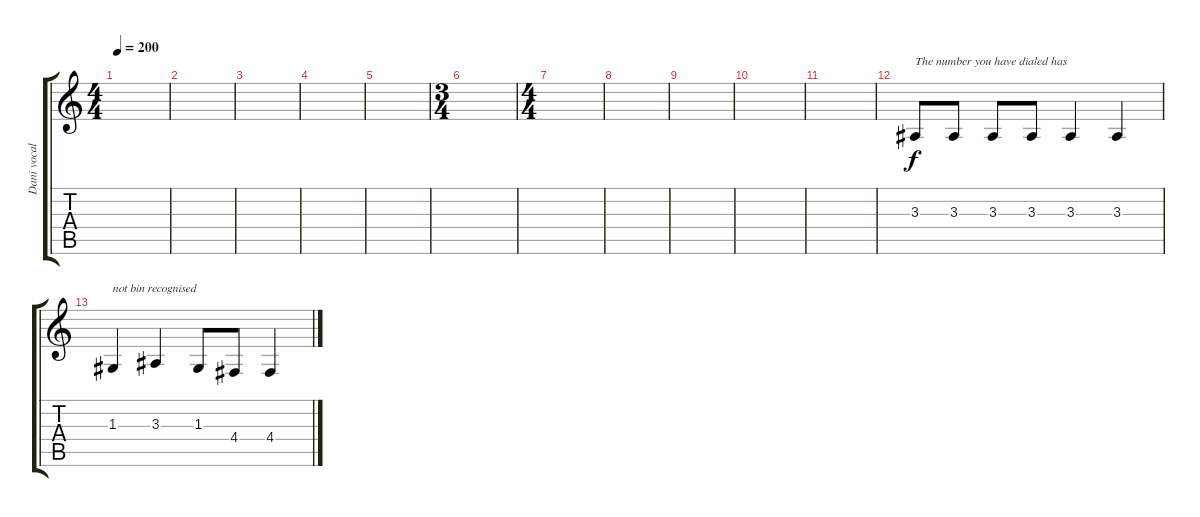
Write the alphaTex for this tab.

\track ("Dani vocals" "Dani vocal") {instrument tenorsax}
\staff {score tabs}
\tuning (E4 B3 G3 D3 A2 E2) {hide}
\ts (4 4)
\tempo 200
\clef g2
\ks c
|
|
|
|
|
\ts (3 4)
|
\ts (4 4)
|
|
|
|
|
3.3.8{txt "The number you have dialed has"} 3.3.8 3.3.8 3.3.8 3.3.4 3.3.4 |
1.3.4{txt "not bin recognised"} 3.3.4 1.3.8 4.4.8 4.4.4
